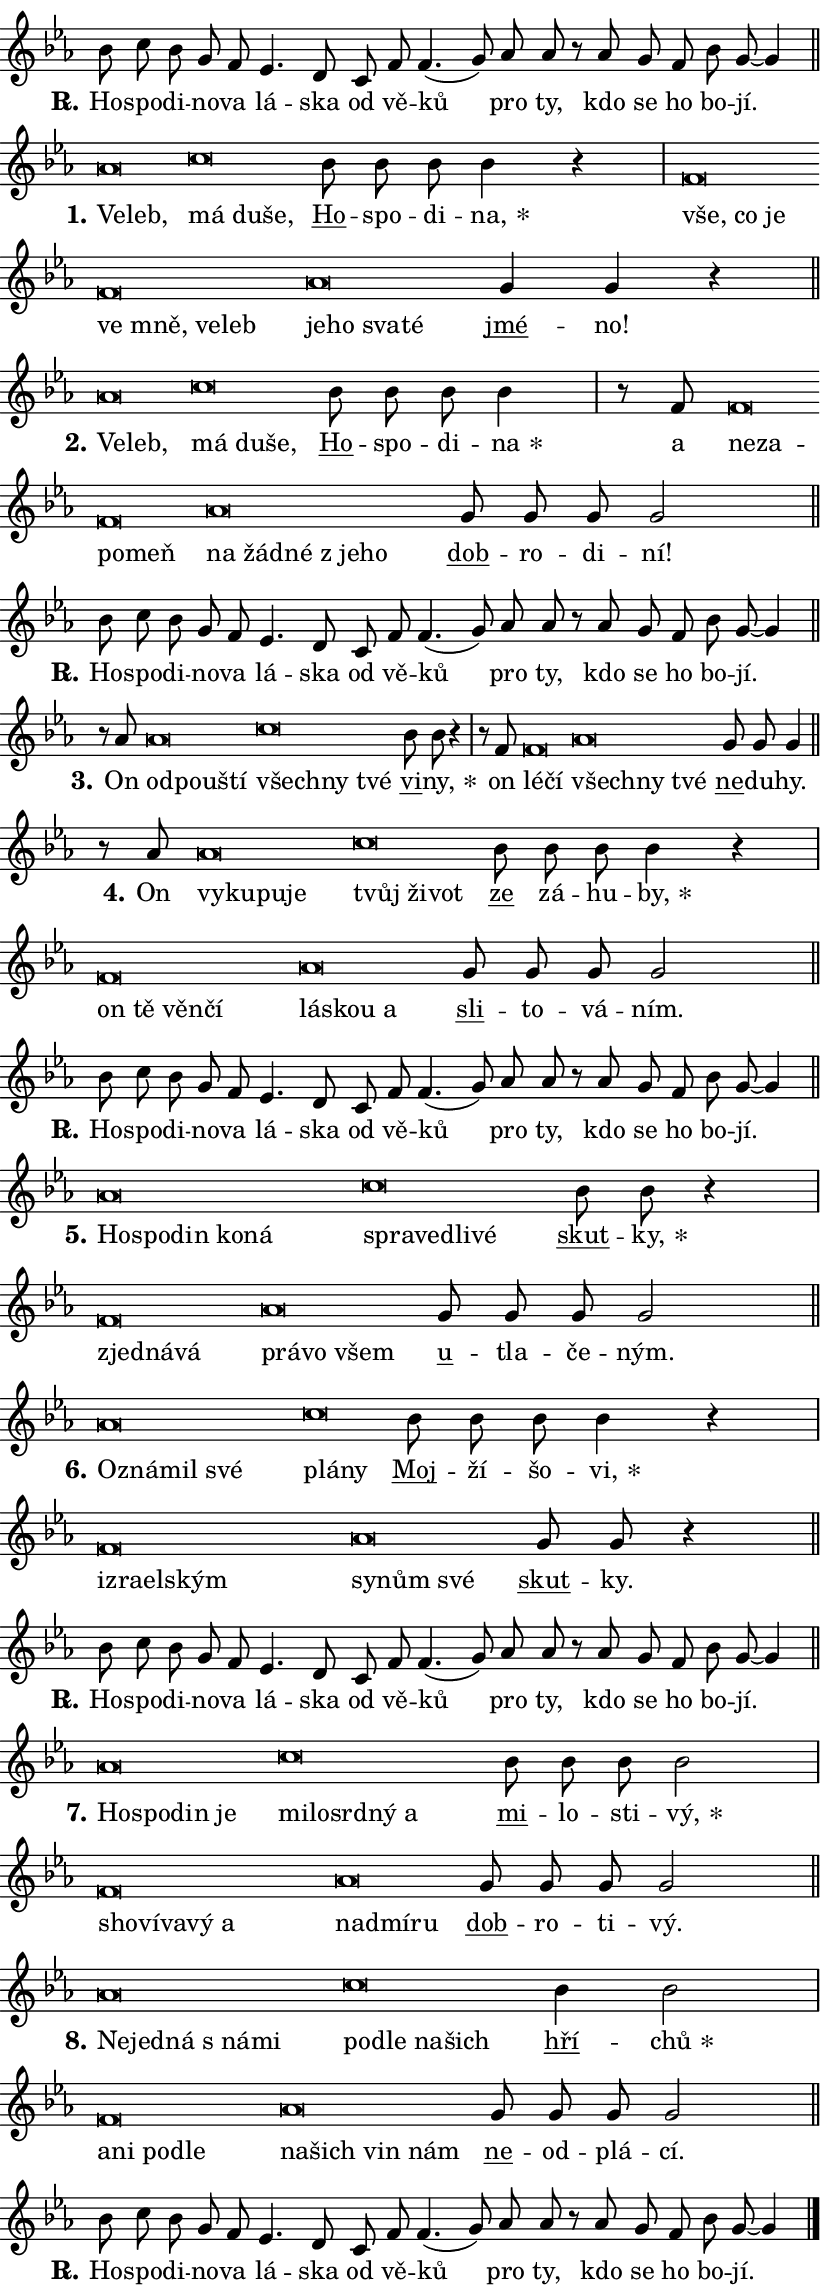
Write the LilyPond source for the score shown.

\version "2.24.0"
\header { tagline = "" }
\paper {
  indent = 0\cm
  top-margin = 0\cm
  right-margin = 0.13\cm % to fit lyric hyphens
  bottom-margin = 0\cm
  left-margin = 0\cm
  paper-width = 14\cm
  page-breaking = #ly:one-page-breaking
  system-system-spacing.basic-distance = #11
  score-system-spacing.basic-distance = #11
  ragged-last = ##f
}


%% Author: Thomas Morley
%% https://lists.gnu.org/archive/html/lilypond-user/2020-05/msg00002.html
#(define (line-position grob)
"Returns position of @var[grob} in current system:
   @code{'start}, if at first time-step
   @code{'end}, if at last time-step
   @code{'middle} otherwise
"
  (let* ((col (ly:item-get-column grob))
         (ln (ly:grob-object col 'left-neighbor))
         (rn (ly:grob-object col 'right-neighbor))
         (col-to-check-left (if (ly:grob? ln) ln col))
         (col-to-check-right (if (ly:grob? rn) rn col))
         (break-dir-left
           (and
             (ly:grob-property col-to-check-left 'non-musical #f)
             (ly:item-break-dir col-to-check-left)))
         (break-dir-right
           (and
             (ly:grob-property col-to-check-right 'non-musical #f)
             (ly:item-break-dir col-to-check-right))))
        (cond ((eqv? 1 break-dir-left) 'start)
              ((eqv? -1 break-dir-right) 'end)
              (else 'middle))))

#(define (tranparent-at-line-position vctor)
  (lambda (grob)
  "Relying on @code{line-position} select the relevant enry from @var{vctor}.
Used to determine transparency,"
    (case (line-position grob)
      ((end) (not (vector-ref vctor 0)))
      ((middle) (not (vector-ref vctor 1)))
      ((start) (not (vector-ref vctor 2))))))

noteHeadBreakVisibility =
#(define-music-function (break-visibility)(vector?)
"Makes @code{NoteHead}s transparent relying on @var{break-visibility}"
#{
  \override NoteHead.transparent =
    #(tranparent-at-line-position break-visibility)
#})

#(define delete-ledgers-for-transparent-note-heads
  (lambda (grob)
    "Reads whether a @code{NoteHead} is transparent.
If so this @code{NoteHead} is removed from @code{'note-heads} from
@var{grob}, which is supposed to be @code{LedgerLineSpanner}.
As a result ledgers are not printed for this @code{NoteHead}"
    (let* ((nhds-array (ly:grob-object grob 'note-heads))
           (nhds-list
             (if (ly:grob-array? nhds-array)
                 (ly:grob-array->list nhds-array)
                 '()))
           ;; Relies on the transparent-property being done before
           ;; Staff.LedgerLineSpanner.after-line-breaking is executed.
           ;; This is fragile ...
           (to-keep
             (remove
               (lambda (nhd)
                 (ly:grob-property nhd 'transparent #f))
               nhds-list)))
      ;; TODO find a better method to iterate over grob-arrays, similiar
      ;; to filter/remove etc for lists
      ;; For now rebuilt from scratch
      (set! (ly:grob-object grob 'note-heads)  '())
      (for-each
        (lambda (nhd)
          (ly:pointer-group-interface::add-grob grob 'note-heads nhd))
        to-keep))))

squashNotes = {
  \override NoteHead.X-extent = #'(-0.2 . 0.2)
  \override NoteHead.Y-extent = #'(-0.75 . 0)
  \override NoteHead.stencil =
    #(lambda (grob)
       (let ((pos (ly:grob-property grob 'staff-position)))
         (begin
           (if (< pos -7) (display "ERROR: Lower brevis then expected\n") (display ""))
           (if (<= pos -6) ly:text-interface::print ly:note-head::print))))
}
unSquashNotes = {
  \revert NoteHead.X-extent
  \revert NoteHead.Y-extent
  \revert NoteHead.stencil
}

hideNotes = \noteHeadBreakVisibility #begin-of-line-visible
unHideNotes = \noteHeadBreakVisibility #all-visible

% work-around for resetting accidentals
% https://lilypond.org/doc/v2.23/Documentation/notation/displaying-rhythms#unmetered-music
cadenzaMeasure = {
  \cadenzaOff
  \partial 1024 s1024
  \cadenzaOn
}

#(define-markup-command (accent layout props text) (markup?)
  "Underline accented syllable"
  (interpret-markup layout props
    #{\markup \override #'(offset . 4.3) \underline { #text }#}))

responsum = \markup \concat {
  "R" \hspace #-1.05 \path #0.1 #'((moveto 0 0.07) (lineto 0.9 0.8)) \hspace #0.05 "."
}

spaceSize = #0.6828661417322834 % exact space size for TeX Gyre Schola

\layout {
  \context {
    \Staff
    \remove "Time_signature_engraver"
    \override LedgerLineSpanner.after-line-breaking = #delete-ledgers-for-transparent-note-heads
  }
  \context {
    \Lyrics {
      \override LyricSpace.minimum-distance = \spaceSize
      \override LyricText.font-name = #"TeX Gyre Schola"
      \override LyricText.font-size = 1
      \override StanzaNumber.font-name = #"TeX Gyre Schola Bold"
      \override StanzaNumber.font-size = 1
    }
  }
  \context {
    \Score 
    \override NoteHead.text =
      #(lambda (grob) 
        (let ((pos (ly:grob-property grob 'staff-position)))
          #{\markup {
            \combine
              \halign #-0.55 \raise #(if (= pos -6) 0 0.5) \override #'(thickness . 2) \draw-line #'(3.2 . 0)
              \musicglyph "noteheads.sM1"
          }#}))
  }
}

% magnetic-lyrics.ily
%
%   written by
%     Jean Abou Samra <jean@abou-samra.fr>
%     Werner Lemberg <wl@gnu.org>
%
%   adapted by
%     Jiri Hon <jiri.hon@gmail.com>
%
% Version 2022-Apr-15

% https://www.mail-archive.com/lilypond-user@gnu.org/msg149350.html

#(define (Left_hyphen_pointer_engraver context)
   "Collect syllable-hyphen-syllable occurrences in lyrics and store
them in properties.  This engraver only looks to the left.  For
example, if the lyrics input is @code{foo -- bar}, it does the
following.

@itemize @bullet
@item
Set the @code{text} property of the @code{LyricHyphen} grob between
@q{foo} and @q{bar} to @code{foo}.

@item
Set the @code{left-hyphen} property of the @code{LyricText} grob with
text @q{foo} to the @code{LyricHyphen} grob between @q{foo} and
@q{bar}.
@end itemize

Use this auxiliary engraver in combination with the
@code{lyric-@/text::@/apply-@/magnetic-@/offset!} hook."
   (let ((hyphen #f)
         (text #f))
     (make-engraver
      (acknowledgers
       ((lyric-syllable-interface engraver grob source-engraver)
        (set! text grob)))
      (end-acknowledgers
       ((lyric-hyphen-interface engraver grob source-engraver)
        ;(when (not (grob::has-interface grob 'lyric-space-interface))
          (set! hyphen grob)));)
      ((stop-translation-timestep engraver)
       (when (and text hyphen)
         (ly:grob-set-object! text 'left-hyphen hyphen))
       (set! text #f)
       (set! hyphen #f)))))

#(define (lyric-text::apply-magnetic-offset! grob)
   "If the space between two syllables is less than the value in
property @code{LyricText@/.details@/.squash-threshold}, move the right
syllable to the left so that it gets concatenated with the left
syllable.

Use this function as a hook for
@code{LyricText@/.after-@/line-@/breaking} if the
@code{Left_@/hyphen_@/pointer_@/engraver} is active."
   (let ((hyphen (ly:grob-object grob 'left-hyphen #f)))
     (when hyphen
       (let ((left-text (ly:spanner-bound hyphen LEFT)))
         (when (grob::has-interface left-text 'lyric-syllable-interface)
           (let* ((common (ly:grob-common-refpoint grob left-text X))
                  (this-x-ext (ly:grob-extent grob common X))
                  (left-x-ext
                   (begin
                     ;; Trigger magnetism for left-text.
                     (ly:grob-property left-text 'after-line-breaking)
                     (ly:grob-extent left-text common X)))
                  ;; `delta` is the gap width between two syllables.
                  (delta (- (interval-start this-x-ext)
                            (interval-end left-x-ext)))
                  (details (ly:grob-property grob 'details))
                  (threshold (assoc-get 'squash-threshold details 0.2)))
             (when (< delta threshold)
               (let* (;; We have to manipulate the input text so that
                      ;; ligatures crossing syllable boundaries are not
                      ;; disabled.  For languages based on the Latin
                      ;; script this is essentially a beautification.
                      ;; However, for non-Western scripts it can be a
                      ;; necessity.
                      (lt (ly:grob-property left-text 'text))
                      (rt (ly:grob-property grob 'text))
                      (is-space (grob::has-interface hyphen 'lyric-space-interface))
                      (space (if is-space " " ""))
                      (extra-delta (if is-space spaceSize 0))
                      ;; Append new syllable.
                      (ltrt-space (if (and (string? lt) (string? rt))
                                (string-append lt space rt)
                                (make-concat-markup (list lt space rt))))
                      ;; Right-align `ltrt` to the right side.
                      (ltrt-space-markup (grob-interpret-markup
                               grob
                               (make-translate-markup
                                (cons (interval-length this-x-ext) 0)
                                (make-right-align-markup ltrt-space)))))
                 (begin
                   ;; Don't print `left-text`.
                   (ly:grob-set-property! left-text 'stencil #f)
                   ;; Set text and stencil (which holds all collected
                   ;; syllables so far) and shift it to the left.
                   (ly:grob-set-property! grob 'text ltrt-space)
                   (ly:grob-set-property! grob 'stencil ltrt-space-markup)
                   (ly:grob-translate-axis! grob (- (- delta extra-delta)) X))))))))))


#(define (lyric-hyphen::displace-bounds-first grob)
   ;; Make very sure this callback isn't triggered too early.
   (let ((left (ly:spanner-bound grob LEFT))
         (right (ly:spanner-bound grob RIGHT)))
     (ly:grob-property left 'after-line-breaking)
     (ly:grob-property right 'after-line-breaking)
     (ly:lyric-hyphen::print grob)))

squashThreshold = #0.4

\layout {
  \context {
    \Lyrics
    \consists #Left_hyphen_pointer_engraver
    \override LyricText.after-line-breaking =
      #lyric-text::apply-magnetic-offset!
    \override LyricHyphen.stencil = #lyric-hyphen::displace-bounds-first
    \override LyricText.details.squash-threshold = \squashThreshold
    \override LyricHyphen.minimum-distance = 0
    \override LyricHyphen.minimum-length = \squashThreshold
  }
}

squashText = \override LyricText.details.squash-threshold = 9999
unSquashText = \override LyricText.details.squash-threshold = \squashThreshold

leftText = \override LyricText.self-alignment-X = #LEFT
unLeftText = \revert LyricText.self-alignment-X

starOffset = #(lambda (grob) 
                (let ((x_offset (ly:self-alignment-interface::aligned-on-x-parent grob)))
                  (if (= x_offset 0) 0 (+ x_offset 1.2))))

star = #(define-music-function (syllable)(string?)
"Append star separator at the end of a syllable"
#{
  \once \override LyricText.X-offset = #starOffset
  \lyricmode { \markup {
    #syllable
    \override #'((font-name . "TeX Gyre Schola Bold")) \hspace #0.2 \lower #0.65 \larger "*"
  } }
#})

starAccent = #(define-music-function (syllable)(string?)
"Append star separator at the end of a syllable and make accent"
#{
  \once \override LyricText.X-offset = #starOffset
  \lyricmode { \markup {
    \accent #syllable
    \override #'((font-name . "TeX Gyre Schola Bold")) \hspace #0.2 \lower #0.65 \larger "*"
  } }
#})

breath = #(define-music-function (syllable)(string?)
"Append breathing indicator at the end of a syllable"
#{
  \lyricmode { \markup { #syllable "+" } }
#})

optionalBreath = #(define-music-function (syllable)(string?)
"Append optional breathing indicator at the end of a syllable"
#{
  \lyricmode { \markup { #syllable "(+)" } }
#})


\score {
    <<
        \new Voice = "melody" { \cadenzaOn \key es \major \relative { bes'8 c bes g f es4. d8 \bar "" c f f4.( g8)] \bar "" as as \bar "" r as g f bes g~ g4 \cadenzaMeasure \bar "||" \break } }
        \new Lyrics \lyricsto "melody" { \lyricmode { \set stanza = \responsum
Ho -- spo -- di -- no -- va lá -- ska od vě -- ků pro ty, kdo se ho bo -- jí. } }
    >>
    \layout {}
}

\score {
    <<
        \new Voice = "melody" { \cadenzaOn \key es \major \relative { \squashNotes as'\breve*1/16 \hideNotes \breve*1/16 \bar "" \unHideNotes \unSquashNotes \squashNotes c\breve*1/16 \hideNotes \breve*1/16 \breve*1/16 \bar "" \unHideNotes \unSquashNotes \bar "" bes8 bes bes bes4 r \cadenzaMeasure \bar "|" \squashNotes f\breve*1/16 \hideNotes \breve*1/16 \bar "" \breve*1/16 \bar "" \breve*1/16 \bar "" \breve*1/16 \bar "" \breve*1/16 \breve*1/16 \bar "" \unHideNotes \unSquashNotes \squashNotes as\breve*1/16 \hideNotes \breve*1/16 \bar "" \breve*1/16 \breve*1/16 \bar "" \unHideNotes \unSquashNotes \bar "" g4 g r \cadenzaMeasure \bar "||" \break } }
        \new Lyrics \lyricsto "melody" { \lyricmode { \set stanza = "1."
\leftText Ve -- \squashText leb, \unSquashText má \squashText du -- še, \unLeftText \unSquashText \markup \accent Ho -- spo -- di -- \star na, \leftText vše, \squashText co je ve mně, ve -- leb \unSquashText je -- \squashText ho sva -- té \unLeftText \unSquashText \markup \accent jmé -- no! } }
    >>
    \layout {}
}

\score {
    <<
        \new Voice = "melody" { \cadenzaOn \key es \major \relative { \squashNotes as'\breve*1/16 \hideNotes \breve*1/16 \bar "" \unHideNotes \unSquashNotes \squashNotes c\breve*1/16 \hideNotes \breve*1/16 \breve*1/16 \bar "" \unHideNotes \unSquashNotes \bar "" bes8 bes bes bes4 \cadenzaMeasure \bar "|" r8 f8 \squashNotes f\breve*1/16 \hideNotes \breve*1/16 \bar "" \breve*1/16 \breve*1/16 \bar "" \unHideNotes \unSquashNotes \squashNotes as\breve*1/16 \hideNotes \breve*1/16 \bar "" \breve*1/16 \bar "" \breve*1/16 \breve*1/16 \bar "" \unHideNotes \unSquashNotes \bar "" g8 g g g2 \cadenzaMeasure \bar "||" \break } }
        \new Lyrics \lyricsto "melody" { \lyricmode { \set stanza = "2."
\leftText Ve -- \squashText leb, \unSquashText má \squashText du -- še, \unLeftText \unSquashText \markup \accent Ho -- spo -- di -- \star na a \leftText ne -- \squashText za -- po -- meň \unSquashText na \squashText žád -- né "z je" -- ho \unLeftText \unSquashText \markup \accent dob -- ro -- di -- ní! } }
    >>
    \layout {}
}

\score {
    <<
        \new Voice = "melody" { \cadenzaOn \key es \major \relative { bes'8 c bes g f es4. d8 \bar "" c f f4.( g8)] \bar "" as as \bar "" r as g f bes g~ g4 \cadenzaMeasure \bar "||" \break } }
        \new Lyrics \lyricsto "melody" { \lyricmode { \set stanza = \responsum
Ho -- spo -- di -- no -- va lá -- ska od vě -- ků pro ty, kdo se ho bo -- jí. } }
    >>
    \layout {}
}

\score {
    <<
        \new Voice = "melody" { \cadenzaOn \key es \major \relative { r8 as'8 \squashNotes as\breve*1/16 \hideNotes \breve*1/16 \breve*1/16 \bar "" \unHideNotes \unSquashNotes \squashNotes c\breve*1/16 \hideNotes \breve*1/16 \breve*1/16 \bar "" \unHideNotes \unSquashNotes \bar "" bes8 bes r4 \cadenzaMeasure \bar "|" r8 f8 \squashNotes f\breve*1/16 \hideNotes \breve*1/16 \bar "" \unHideNotes \unSquashNotes \squashNotes as\breve*1/16 \hideNotes \breve*1/16 \breve*1/16 \bar "" \unHideNotes \unSquashNotes \bar "" g8 g g4 \cadenzaMeasure \bar "||" \break } }
        \new Lyrics \lyricsto "melody" { \lyricmode { \set stanza = "3."
On \leftText od -- \squashText pou -- ští \unSquashText všech -- \squashText ny tvé \unLeftText \unSquashText \markup \accent vi -- \star ny, on \leftText lé -- \squashText čí \unSquashText všech -- \squashText ny tvé \unLeftText \unSquashText \markup \accent ne -- du -- hy. } }
    >>
    \layout {}
}

\score {
    <<
        \new Voice = "melody" { \cadenzaOn \key es \major \relative { r8 as'8 \squashNotes as\breve*1/16 \hideNotes \breve*1/16 \bar "" \breve*1/16 \breve*1/16 \bar "" \unHideNotes \unSquashNotes \squashNotes c\breve*1/16 \hideNotes \breve*1/16 \breve*1/16 \bar "" \unHideNotes \unSquashNotes \bar "" bes8 bes bes bes4 r \cadenzaMeasure \bar "|" \squashNotes f\breve*1/16 \hideNotes \breve*1/16 \bar "" \breve*1/16 \breve*1/16 \bar "" \unHideNotes \unSquashNotes \squashNotes as\breve*1/16 \hideNotes \breve*1/16 \breve*1/16 \bar "" \unHideNotes \unSquashNotes \bar "" g8 g g g2 \cadenzaMeasure \bar "||" \break } }
        \new Lyrics \lyricsto "melody" { \lyricmode { \set stanza = "4."
On \leftText vy -- \squashText ku -- pu -- je \unSquashText tvůj \squashText ži -- vot \unLeftText \unSquashText \markup \accent ze zá -- hu -- \star by, \leftText on \squashText tě věn -- čí \unSquashText lá -- \squashText skou a \unLeftText \unSquashText \markup \accent sli -- to -- vá -- ním. } }
    >>
    \layout {}
}

\score {
    <<
        \new Voice = "melody" { \cadenzaOn \key es \major \relative { bes'8 c bes g f es4. d8 \bar "" c f f4.( g8)] \bar "" as as \bar "" r as g f bes g~ g4 \cadenzaMeasure \bar "||" \break } }
        \new Lyrics \lyricsto "melody" { \lyricmode { \set stanza = \responsum
Ho -- spo -- di -- no -- va lá -- ska od vě -- ků pro ty, kdo se ho bo -- jí. } }
    >>
    \layout {}
}

\score {
    <<
        \new Voice = "melody" { \cadenzaOn \key es \major \relative { \squashNotes as'\breve*1/16 \hideNotes \breve*1/16 \bar "" \breve*1/16 \bar "" \breve*1/16 \breve*1/16 \bar "" \unHideNotes \unSquashNotes \squashNotes c\breve*1/16 \hideNotes \breve*1/16 \bar "" \breve*1/16 \breve*1/16 \bar "" \unHideNotes \unSquashNotes \bar "" bes8 bes r4 \cadenzaMeasure \bar "|" \squashNotes f\breve*1/16 \hideNotes \breve*1/16 \breve*1/16 \bar "" \unHideNotes \unSquashNotes \squashNotes as\breve*1/16 \hideNotes \breve*1/16 \breve*1/16 \bar "" \unHideNotes \unSquashNotes \bar "" g8 g g g2 \cadenzaMeasure \bar "||" \break } }
        \new Lyrics \lyricsto "melody" { \lyricmode { \set stanza = "5."
\leftText Ho -- \squashText spo -- din ko -- ná \unSquashText spra -- \squashText ve -- dli -- vé \unLeftText \unSquashText \markup \accent skut -- \star ky, \leftText zjed -- \squashText ná -- vá \unSquashText prá -- \squashText vo všem \unLeftText \unSquashText \markup \accent u -- tla -- če -- ným. } }
    >>
    \layout {}
}

\score {
    <<
        \new Voice = "melody" { \cadenzaOn \key es \major \relative { \squashNotes as'\breve*1/16 \hideNotes \breve*1/16 \bar "" \breve*1/16 \breve*1/16 \bar "" \unHideNotes \unSquashNotes \squashNotes c\breve*1/16 \hideNotes \breve*1/16 \bar "" \unHideNotes \unSquashNotes \bar "" bes8 bes bes bes4 r \cadenzaMeasure \bar "|" \squashNotes f\breve*1/16 \hideNotes \breve*1/16 \bar "" \breve*1/16 \breve*1/16 \bar "" \unHideNotes \unSquashNotes \squashNotes as\breve*1/16 \hideNotes \breve*1/16 \breve*1/16 \bar "" \unHideNotes \unSquashNotes \bar "" g8 g r4 \cadenzaMeasure \bar "||" \break } }
        \new Lyrics \lyricsto "melody" { \lyricmode { \set stanza = "6."
\leftText Oz -- \squashText ná -- mil své \unSquashText plá -- \squashText ny \unLeftText \unSquashText \markup \accent Moj -- ží -- šo -- \star vi, \leftText iz -- \squashText ra -- el -- ským \unSquashText sy -- \squashText nům své \unLeftText \unSquashText \markup \accent skut -- ky. } }
    >>
    \layout {}
}

\score {
    <<
        \new Voice = "melody" { \cadenzaOn \key es \major \relative { bes'8 c bes g f es4. d8 \bar "" c f f4.( g8)] \bar "" as as \bar "" r as g f bes g~ g4 \cadenzaMeasure \bar "||" \break } }
        \new Lyrics \lyricsto "melody" { \lyricmode { \set stanza = \responsum
Ho -- spo -- di -- no -- va lá -- ska od vě -- ků pro ty, kdo se ho bo -- jí. } }
    >>
    \layout {}
}

\score {
    <<
        \new Voice = "melody" { \cadenzaOn \key es \major \relative { \squashNotes as'\breve*1/16 \hideNotes \breve*1/16 \bar "" \breve*1/16 \breve*1/16 \bar "" \unHideNotes \unSquashNotes \squashNotes c\breve*1/16 \hideNotes \breve*1/16 \bar "" \breve*1/16 \bar "" \breve*1/16 \breve*1/16 \bar "" \unHideNotes \unSquashNotes \bar "" bes8 bes bes bes2 \cadenzaMeasure \bar "|" \squashNotes f\breve*1/16 \hideNotes \breve*1/16 \bar "" \breve*1/16 \bar "" \breve*1/16 \breve*1/16 \bar "" \unHideNotes \unSquashNotes \squashNotes as\breve*1/16 \hideNotes \breve*1/16 \breve*1/16 \bar "" \unHideNotes \unSquashNotes \bar "" g8 g g g2 \cadenzaMeasure \bar "||" \break } }
        \new Lyrics \lyricsto "melody" { \lyricmode { \set stanza = "7."
\leftText Ho -- \squashText spo -- din je \unSquashText mi -- \squashText lo -- srd -- ný a \unLeftText \unSquashText \markup \accent mi -- lo -- sti -- \star vý, \leftText sho -- \squashText ví -- va -- vý a \unSquashText nad -- \squashText mí -- ru \unLeftText \unSquashText \markup \accent dob -- ro -- ti -- vý. } }
    >>
    \layout {}
}

\score {
    <<
        \new Voice = "melody" { \cadenzaOn \key es \major \relative { \squashNotes as'\breve*1/16 \hideNotes \breve*1/16 \bar "" \breve*1/16 \bar "" \breve*1/16 \breve*1/16 \bar "" \unHideNotes \unSquashNotes \squashNotes c\breve*1/16 \hideNotes \breve*1/16 \bar "" \breve*1/16 \breve*1/16 \bar "" \unHideNotes \unSquashNotes \bar "" bes4 bes2 \cadenzaMeasure \bar "|" \squashNotes f\breve*1/16 \hideNotes \breve*1/16 \bar "" \breve*1/16 \breve*1/16 \bar "" \unHideNotes \unSquashNotes \squashNotes as\breve*1/16 \hideNotes \breve*1/16 \bar "" \breve*1/16 \breve*1/16 \bar "" \unHideNotes \unSquashNotes \bar "" g8 g g g2 \cadenzaMeasure \bar "||" \break } }
        \new Lyrics \lyricsto "melody" { \lyricmode { \set stanza = "8."
\leftText Ne -- \squashText jed -- ná "s ná" -- mi \unSquashText po -- \squashText dle na -- šich \unLeftText \unSquashText \markup \accent hří -- \star chů \leftText a -- \squashText ni po -- dle \unSquashText na -- \squashText šich vin nám \unLeftText \unSquashText \markup \accent ne -- od -- plá -- cí. } }
    >>
    \layout {}
}

\score {
    <<
        \new Voice = "melody" { \cadenzaOn \key es \major \relative { bes'8 c bes g f es4. d8 \bar "" c f f4.( g8)] \bar "" as as \bar "" r as g f bes g~ g4 \cadenzaMeasure \bar "||" \break } \bar "|." }
        \new Lyrics \lyricsto "melody" { \lyricmode { \set stanza = \responsum
Ho -- spo -- di -- no -- va lá -- ska od vě -- ků pro ty, kdo se ho bo -- jí. } }
    >>
    \layout {}
}
